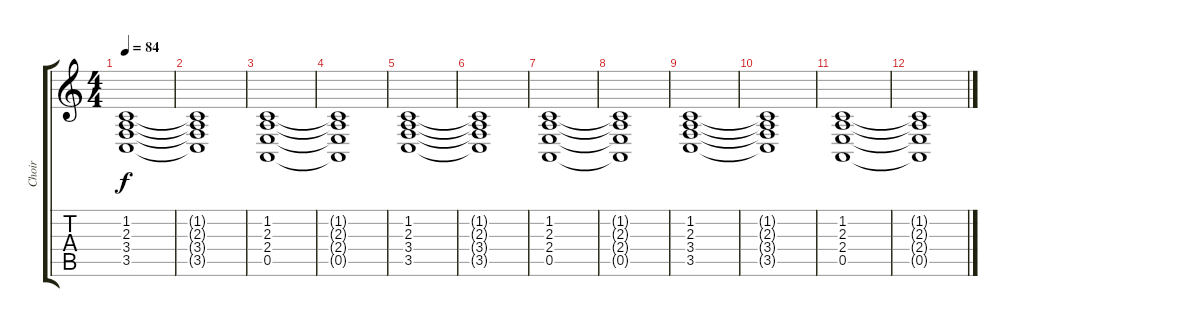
\track ("Choir" "Choir") {instrument choiraahs}
\staff {score tabs}
\tuning (E4 B3 G3 D3 A2 E2) {hide}
\ts (4 4)
\tempo 84
\clef g2
\ks c
(1.2 2.3 3.4 3.5).1{dy f} |
(1.2{t} 2.3{t} 3.4{t} 3.5{t}).1 |
(1.2 2.3 2.4 0.5).1 |
(1.2{t} 2.3{t} 2.4{t} 0.5{t}).1 |
(1.2 2.3 3.4 3.5).1{volume 4} |
(1.2{t} 2.3{t} 3.4{t} 3.5{t}).1 |
(1.2 2.3 2.4 0.5).1 |
(1.2{t} 2.3{t} 2.4{t} 0.5{t}).1 |
(1.2 2.3 3.4 3.5).1{volume 0} |
(1.2{t} 2.3{t} 3.4{t} 3.5{t}).1 |
(1.2 2.3 2.4 0.5).1 |
(1.2{t} 2.3{t} 2.4{t} 0.5{t}).1
